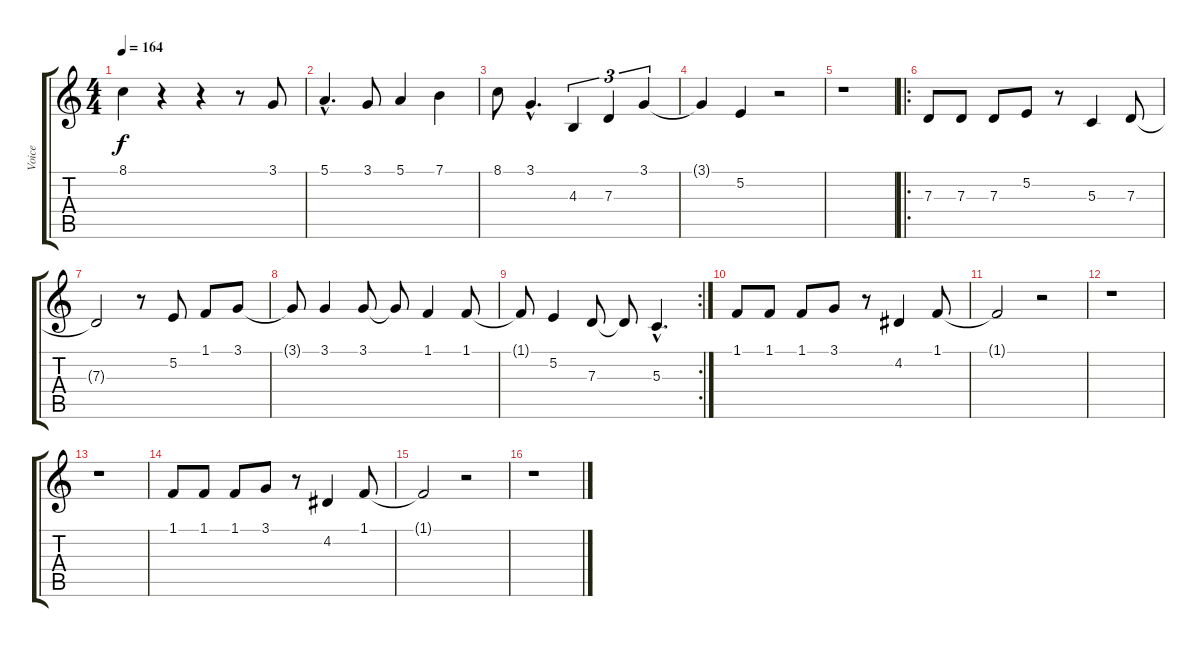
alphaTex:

\track ("Voice" "Voice") {instrument voiceoohs}
\staff {score tabs}
\tuning (E4 B3 G3 D3 A2 E2) {hide}
\ts (4 4)
\tempo 164
\clef g2
\ks c
8.1.4{dy f} r.4 r.4 r.8 3.1.8 |
5.1{hac}.4{d} 3.1.8 5.1.4 7.1.4 |
8.1.8 3.1{hac}.4{d} 4.3.4{tu (3 2)} 7.3.4{tu (3 2)} 3.1.4{tu (3 2)} |
3.1{t}.4 5.2.4 r.2 |
r.1 |
\ro
7.3.8 7.3.8 7.3.8 5.2.8 r.8 5.3.4 7.3.8 |
7.3{t}.2 r.8 5.2.8 1.1.8 3.1.8 |
3.1{t}.8 3.1.4 3.1.8 3.1{t}.8 1.1.4 1.1.8 |
\rc 2
1.1{t}.8 5.2.4 7.3.8 7.3{t}.8 5.3{hac}.4{d} |
1.1.8 1.1.8 1.1.8 3.1.8 r.8 4.2.4 1.1.8 |
1.1{t}.2 r.2 |
r.1 |
r.1 |
1.1.8 1.1.8 1.1.8 3.1.8 r.8 4.2.4 1.1.8 |
1.1{t}.2 r.2 |
r.1
